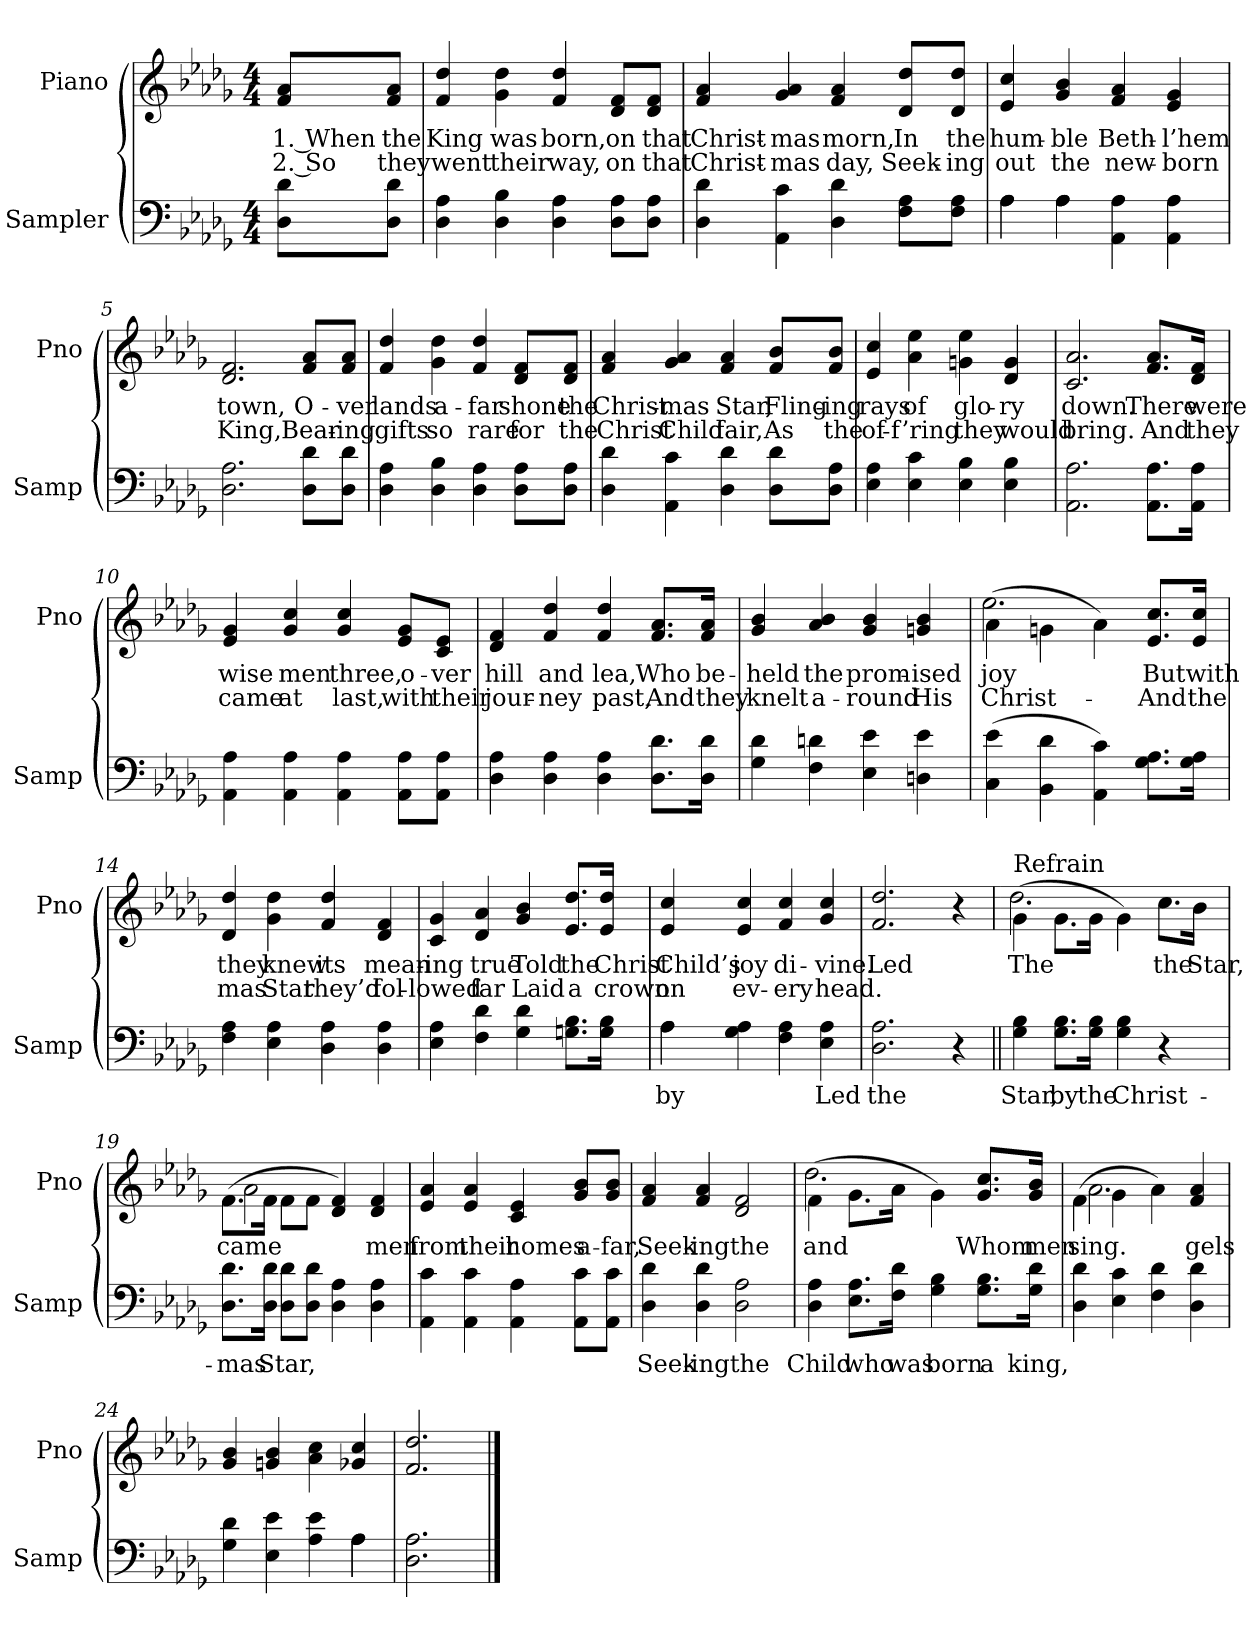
**kern	**text	**kern	**text	**text
*part2	*part2	*part1	*part1	*part1
*staff2	*staff2	*staff1	*staff1	*staff1
*I"Sampler	*	*I"Piano	*	*
*I'Samp	*	*I'Pno	*	*
*clefF4	*	*clefG2	*	*
*k[b-e-a-d-g-]	*	*k[b-e-a-d-g-]	*	*
*D-:	*	*D-:	*	*
*M4/4	*	*M4/4	*	*
=1	=1	=1	=1	=1
8D-\ 8d-\L	.	8f/ 8a-/L	1. When	2. So
8D-\ 8d-\J	.	8f/ 8a-/J	the	they
=2	=2	=2	=2	=2
4D- 4A-	.	4f 4dd-	King	went
4D- 4B-	.	4g- 4dd-	was	their
4D- 4A-	.	4f 4dd-	born,	way,
8D-\ 8A-\L	.	8d-/ 8f/L	on	on
8D-\ 8A-\J	.	8d-/ 8f/J	that	that
=3	=3	=3	=3	=3
4D- 4d-	.	4f 4a-	Christ-	Christ-
4AA- 4c	.	4g- 4a-	-mas	-mas
4D- 4d-	.	4f 4a-	morn,	day,
8F\ 8A-\L	.	8d-/ 8dd-/L	In	Seek-
8F\ 8A-\J	.	8d-/ 8dd-/J	the	-ing
=4	=4	=4	=4	=4
*^	*	*	*	*
4A-\	4A-	.	4e- 4cc	hum-	out
4A-\	4A-	.	4g- 4b-	-ble	the
4AA- 4A-	2ryy	.	4f 4a-	Beth-	new-
4AA- 4A-	.	.	4e- 4g-	-l’hem	-born
*v	*v	*	*	*	*
=5	=5	=5	=5	=5
2.D- 2.A-	.	2.d- 2.f	town,	King,
8D-\ 8d-\L	.	8f/ 8a-/L	O-	Bear-
8D-\ 8d-\J	.	8f/ 8a-/J	-ver	-ing
=6	=6	=6	=6	=6
4D- 4A-	.	4f 4dd-	lands	gifts
4D- 4B-	.	4g- 4dd-	a-	so
4D- 4A-	.	4f 4dd-	-far	rare
8D-\ 8A-\L	.	8d-/ 8f/L	shone	for
8D-\ 8A-\J	.	8d-/ 8f/J	the	the
=7	=7	=7	=7	=7
4D- 4d-	.	4f 4a-	Christ-	Christ
4AA- 4c	.	4g- 4a-	-mas	Child
4D- 4d-	.	4f 4a-	Star,	fair,
8D-\ 8d-\L	.	8f/ 8b-/L	Fling-	As
8D-\ 8A-\J	.	8f/ 8b-/J	-ing	the
=8	=8	=8	=8	=8
4E- 4A-	.	4e- 4cc	rays	of-
4E- 4c	.	4a- 4ee-	of	-f’ring
4E- 4B-	.	4gn 4ee-	glo-	they
4E- 4B-	.	4d- 4g	-ry	would
=9	=9	=9	=9	=9
2.AA- 2.A-	.	2.c 2.a-	down.	bring.
8.AA-\ 8.A-\L	.	8.f/ 8.a-/L	There	And
16AA-\ 16A-\Jk	.	16d-/ 16f/Jk	were	they
=10	=10	=10	=10	=10
4AA- 4A-	.	4e- 4g-	wise	came
4AA- 4A-	.	4g- 4cc	men	at
4AA- 4A-	.	4g- 4cc	three,	last,
8AA-\ 8A-\L	.	8e-/ 8g-/L	o-	with
8AA-\ 8A-\J	.	8c/ 8e-/J	-ver	their
=11	=11	=11	=11	=11
4D- 4A-	.	4d- 4f	hill	jour-
4D- 4A-	.	4f 4dd-	and	-ney
4D- 4A-	.	4f 4dd-	lea,	past,
8.D-\ 8.d-\L	.	8.f/ 8.a-/L	Who	And
16D-\ 16d-\Jk	.	16f/ 16a-/Jk	be-	they
=12	=12	=12	=12	=12
4G- 4d-	.	4g- 4b-	-held	knelt
4F 4dn	.	4a- 4b-	the	a-
4E- 4e-	.	4g- 4b-	prom-	-round
4Dn 4e-	.	4gn 4b-	-ised	His
=13	=13	=13	=13	=13
*	*	*^	*	*
(4C 4e-	.	(4a-\	2.ee-	joy	Christ-
4BB- 4d-	.	4gn\	.	.	.
4AA- 4c)	.	4a-\)	.	.	.
8.G-\ 8.A-\L	.	8.e-/ 8.cc/L	4ryy	But	And
16G-\ 16A-\Jk	.	16e-/ 16cc/Jk	.	with	the
*	*	*v	*v	*	*
=14	=14	=14	=14	=14
4F 4A-	.	4d- 4dd-	they	-mas
4E- 4A-	.	4g- 4dd-	knew	Star
4D- 4A-	.	4f 4dd-	its	they’d
4D- 4A-	.	4d- 4f	mean-	fol-
=15	=15	=15	=15	=15
4E- 4A-	.	4c 4g-	-ing	-lowed
4F 4d-	.	4d- 4a-	true	far
4G- 4d-	.	4g- 4b-	Told	Laid
8.Gn\ 8.B-\L	.	8.e-/ 8.dd-/L	the	a
16G\ 16B-\Jk	.	16e-/ 16dd-/Jk	Christ	crown
=16	=16	=16	=16	=16
*^	*	*	*	*
4A-\	4A-	by	4e- 4cc	Child’s	on
4G- 4A-	2.ryy	.	4e- 4cc	joy	ev-
4F 4A-	.	.	4f 4cc	di-	-ery
4E- 4A-	.	Led	4g- 4cc	-vine.	head.
*v	*v	*	*	*	*
=17	=17	=17	=17	=17
2.D- 2.A-	the	2.f 2.dd-	Led	.
4r	.	4r	.	.
=18||	=18	=18	=18	=18
*	*	*^	*	*
!	!	!LO:TX:t=Refrain	!	!	!
4G- 4B-	Star,	(4g-\	2.dd-	The	.
8.G-\ 8.B-\L	by	8.g-\L	.	.	.
16G-\ 16B-\Jk	the	16g-\Jk	.	.	.
4G- 4B-	Christ-	4g-\)	.	.	.
4r	.	8.cc\L	4ryy	the	.
.	.	16b-\Jk	.	Star,	.
=19	=19	=19	=19	=19	=19
8.D-\ 8.d-\L	-mas	(8.f\L	2a-	came	.
16D-\ 16d-\Jk	Star,	16f\Jk	.	.	.
8D-\ 8d-\L	.	8f\L	.	.	.
8D-\ 8d-\J	.	8f\J	.	.	.
4D- 4A-	.	4d- 4f)	2ryy	.	.
4D- 4A-	.	4d- 4f	.	men	.
*	*	*v	*v	*	*
=20	=20	=20	=20	=20
4AA- 4c	.	4e- 4a-	from	.
4AA- 4c	.	4e- 4a-	their	.
4AA- 4A-	.	4c 4e-	homes	.
8AA-\ 8c\L	.	8g-/ 8b-/L	a-	.
8AA-\ 8c\J	.	8g-/ 8b-/J	-far,	.
=21	=21	=21	=21	=21
4D- 4d-	Seek-	4f 4a-	Seek-	.
4D- 4d-	-ing	4f 4a-	-ing	.
2D- 2A-	the	2d- 2f	the	.
=22	=22	=22	=22	=22
*	*	*^	*	*
4D- 4A-	Child	(4f\	2.dd-	and	.
8.E-\ 8.A-\L	who	8.g-\L	.	.	.
16F\ 16d-\Jk	was	16a-\Jk	.	.	.
4G- 4B-	born	4g-\)	.	.	.
8.G-\ 8.B-\L	a	8.g-/ 8.cc/L	4ryy	Whom	.
16G-\ 16d-\Jk	king,	16g-/ 16b-/Jk	.	men	.
=23	=23	=23	=23	=23	=23
4D- 4d-	.	(4f\	2.a-	sing.	.
4E- 4c	.	4g-\	.	.	.
4F 4d-	.	4a-\)	.	.	.
4D- 4d-	.	4f 4a-	4ryy	-gels	.
*	*	*v	*v	*	*
=24	=24	=24	=24	=24
*^	*	*	*	*
4G- 4d-	2.ryy	.	4g- 4b-	.	.
4E- 4e-	.	.	4gn 4b-	.	.
4A- 4e-	.	.	4a- 4cc	.	.
4A-\	4A-	.	4g-X 4cc	.	.
*v	*v	*	*	*	*
=25	=25	=25	=25	=25
2.D- 2.A-	.	2.f 2.dd-	.	.
==	==	==	==	==
*-	*-	*-	*-	*-
